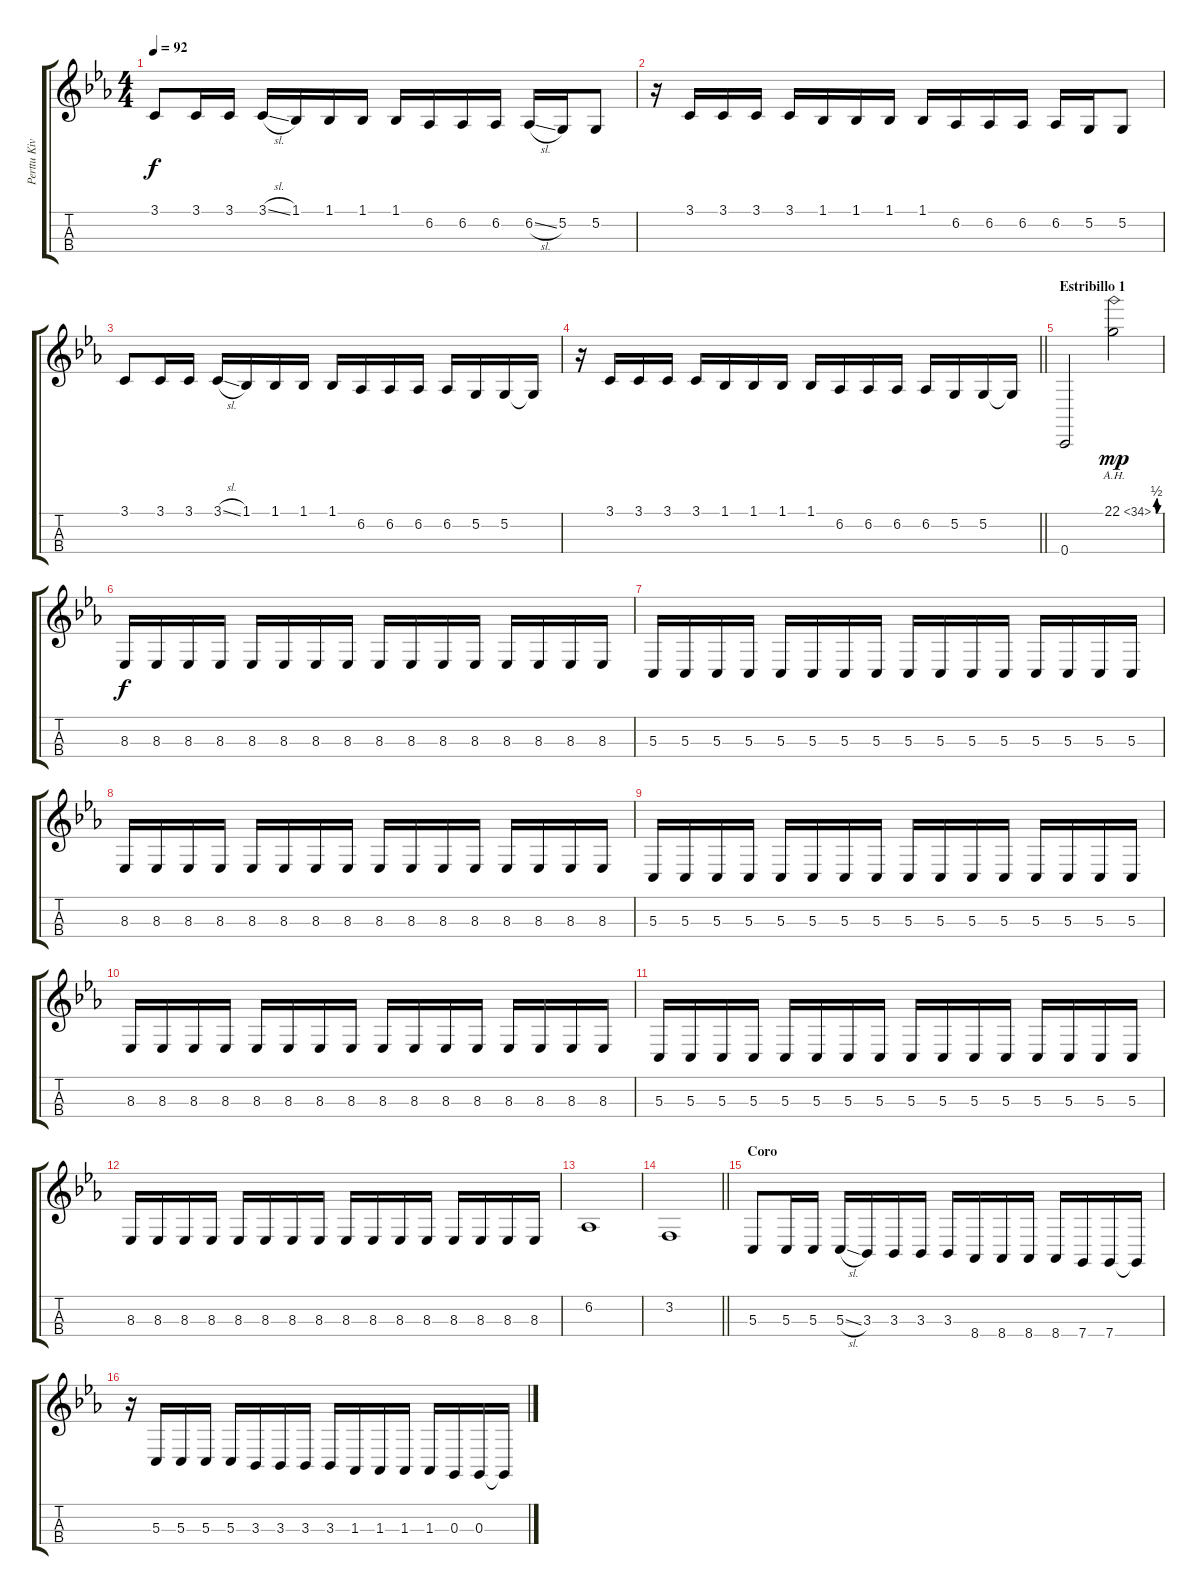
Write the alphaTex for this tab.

\track ("Perttu Kivilaakso" "Perttu Kiv") {instrument cello}
\staff {score tabs}
\tuning (A3 D3 G2 C2) {hide}
\ts (4 4)
\tempo 92
\clef g2
\ks cminor
3.1.8{dy f instrument cello} 3.1.16 3.1.16 3.1{sl}.16 1.1.16 1.1.16 1.1.16 1.1.16 6.2.16 6.2.16 6.2.16 6.2{sl}.16 5.2.16 5.2.8 |
r.16 3.1.16 3.1.16 3.1.16 3.1.16 1.1.16 1.1.16 1.1.16 1.1.16 6.2.16 6.2.16 6.2.16 6.2.16 5.2.16 5.2.8 |
3.1.8 3.1.16 3.1.16 3.1{sl}.16 1.1.16 1.1.16 1.1.16 1.1.16 6.2.16 6.2.16 6.2.16 6.2.16 5.2.16 5.2.16 5.2{t}.16 |
\barLineRight lightlight
r.16 3.1.16 3.1.16 3.1.16 3.1.16 1.1.16 1.1.16 1.1.16 1.1.16 6.2.16 6.2.16 6.2.16 6.2.16 5.2.16 5.2.16 5.2{t}.16 |
\section ("" "Estribillo 1")
0.4.2 22.1{be (custom 0 0 10 2 20 2 30 0 60 0) ah 12}.2{dy mp} |
8.3.16{dy f} 8.3.16 8.3.16 8.3.16 8.3.16 8.3.16 8.3.16 8.3.16 8.3.16 8.3.16 8.3.16 8.3.16 8.3.16 8.3.16 8.3.16 8.3.16 |
5.3.16 5.3.16 5.3.16 5.3.16 5.3.16 5.3.16 5.3.16 5.3.16 5.3.16 5.3.16 5.3.16 5.3.16 5.3.16 5.3.16 5.3.16 5.3.16 |
8.3.16 8.3.16 8.3.16 8.3.16 8.3.16 8.3.16 8.3.16 8.3.16 8.3.16 8.3.16 8.3.16 8.3.16 8.3.16 8.3.16 8.3.16 8.3.16 |
5.3.16 5.3.16 5.3.16 5.3.16 5.3.16 5.3.16 5.3.16 5.3.16 5.3.16 5.3.16 5.3.16 5.3.16 5.3.16 5.3.16 5.3.16 5.3.16 |
8.3.16 8.3.16 8.3.16 8.3.16 8.3.16 8.3.16 8.3.16 8.3.16 8.3.16 8.3.16 8.3.16 8.3.16 8.3.16 8.3.16 8.3.16 8.3.16 |
5.3.16 5.3.16 5.3.16 5.3.16 5.3.16 5.3.16 5.3.16 5.3.16 5.3.16 5.3.16 5.3.16 5.3.16 5.3.16 5.3.16 5.3.16 5.3.16 |
8.3.16 8.3.16 8.3.16 8.3.16 8.3.16 8.3.16 8.3.16 8.3.16 8.3.16 8.3.16 8.3.16 8.3.16 8.3.16 8.3.16 8.3.16 8.3.16 |
6.2.1{volume 10} |
\barLineRight lightlight
3.2.1{volume 13} |
\section ("" "Coro")
5.3.8 5.3.16 5.3.16 5.3{sl}.16 3.3.16 3.3.16 3.3.16 3.3.16 8.4.16 8.4.16 8.4.16 8.4.16 7.4.16 7.4.16 7.4{t}.16 |
r.16 5.3.16 5.3.16 5.3.16 5.3.16 3.3.16 3.3.16 3.3.16 3.3.16 1.3.16 1.3.16 1.3.16 1.3.16 0.3.16 0.3.16 0.3{t}.16
